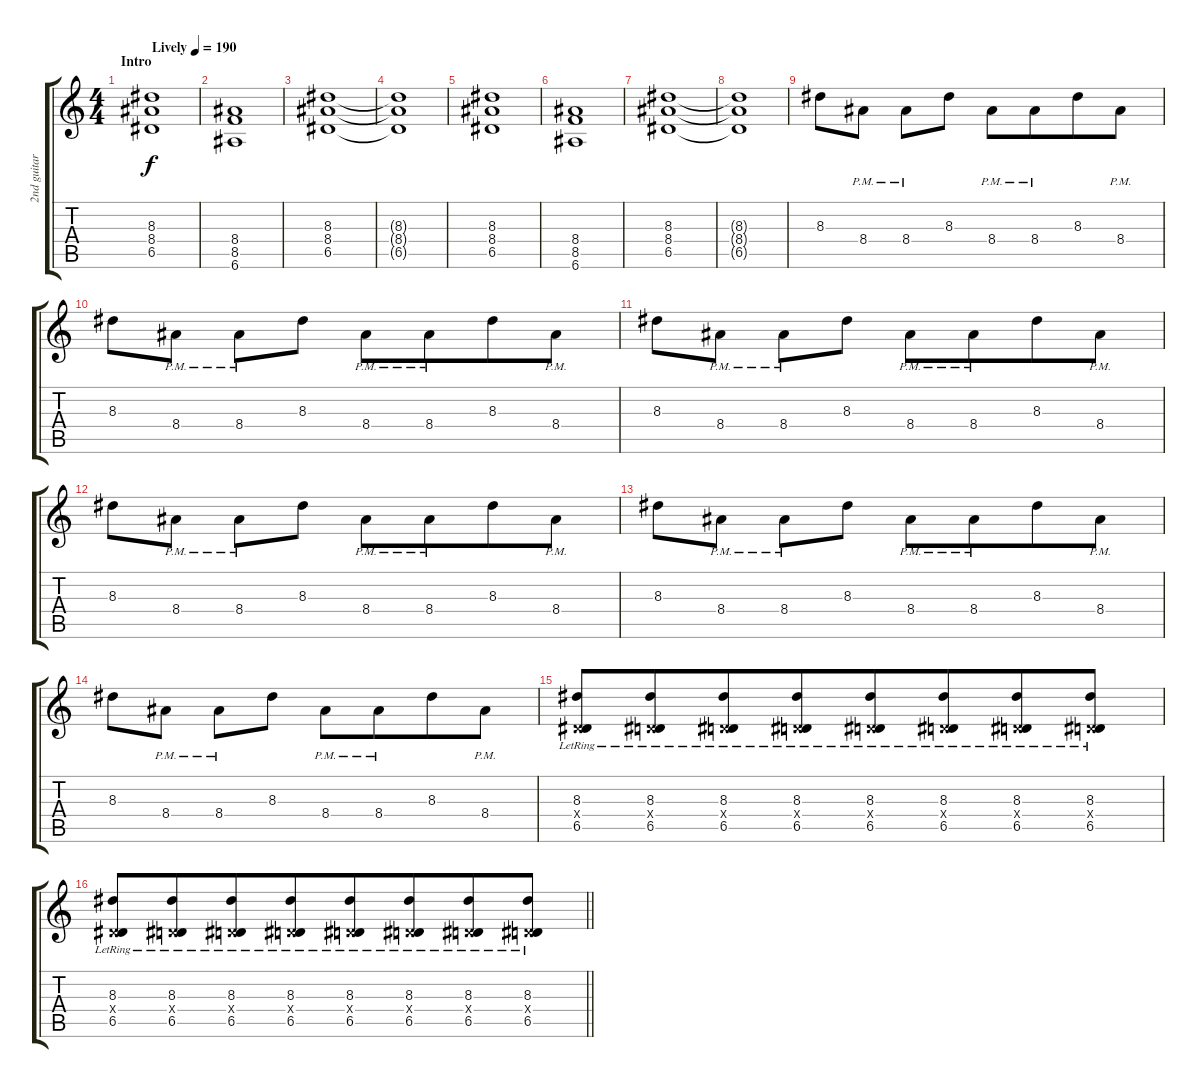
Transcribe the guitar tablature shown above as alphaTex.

\track ("2nd guitar" "2nd guitar") {instrument distortionguitar}
\staff {score tabs}
\tuning (E4 B3 G3 D3 A2 E2) {hide}
\ts (4 4)
\section ("" "Intro")
\tempo (190 "Lively")
\clef g2
\ks c
(8.3 8.4 6.5).1{dy f instrument distortionguitar} |
(8.4 8.5 6.6).1 |
(8.3 8.4 6.5).1 |
(8.3{t} 8.4{t} 6.5{t}).1 |
(8.3 8.4 6.5).1 |
(8.4 8.5 6.6).1 |
(8.3 8.4 6.5).1 |
(8.3{t} 8.4{t} 6.5{t}).1 |
8.3.8{beam merge} 8.4{pm}.8 8.4{pm}.8 8.3.8 8.4{pm}.8 8.4{pm}.8{beam merge} 8.3.8 8.4{pm}.8 |
8.3.8{beam merge} 8.4{pm}.8 8.4{pm}.8 8.3.8 8.4{pm}.8 8.4{pm}.8{beam merge} 8.3.8 8.4{pm}.8 |
8.3.8{beam merge} 8.4{pm}.8 8.4{pm}.8 8.3.8 8.4{pm}.8 8.4{pm}.8{beam merge} 8.3.8 8.4{pm}.8 |
8.3.8{beam merge} 8.4{pm}.8 8.4{pm}.8 8.3.8 8.4{pm}.8 8.4{pm}.8{beam merge} 8.3.8 8.4{pm}.8 |
8.3.8{beam merge} 8.4{pm}.8 8.4{pm}.8 8.3.8 8.4{pm}.8 8.4{pm}.8{beam merge} 8.3.8 8.4{pm}.8 |
8.3.8{beam merge} 8.4{pm}.8 8.4{pm}.8 8.3.8 8.4{pm}.8 8.4{pm}.8{beam merge} 8.3.8 8.4{pm}.8 |
(8.3{lr} 0.4{x} 6.5{lr}).8{beam merge} (8.3{lr} 0.4{x} 6.5{lr}).8{beam merge} (8.3{lr} 0.4{x} 6.5{lr}).8{beam merge} (8.3{lr} 0.4{x} 6.5{lr}).8{beam merge} (8.3{lr} 0.4{x} 6.5{lr}).8{beam merge} (8.3{lr} 0.4{x} 6.5{lr}).8{beam merge} (8.3{lr} 0.4{x} 6.5{lr}).8{beam merge} (8.3{lr} 0.4{x} 6.5{lr}).8 |
\barLineRight lightlight
(8.3{lr} 0.4{x} 6.5{lr}).8{beam merge} (8.3{lr} 0.4{x} 6.5{lr}).8{beam merge} (8.3{lr} 0.4{x} 6.5{lr}).8{beam merge} (8.3{lr} 0.4{x} 6.5{lr}).8{beam merge} (8.3{lr} 0.4{x} 6.5{lr}).8{beam merge} (8.3{lr} 0.4{x} 6.5{lr}).8{beam merge} (8.3{lr} 0.4{x} 6.5{lr}).8{beam merge} (8.3{lr} 0.4{x} 6.5{lr}).8
